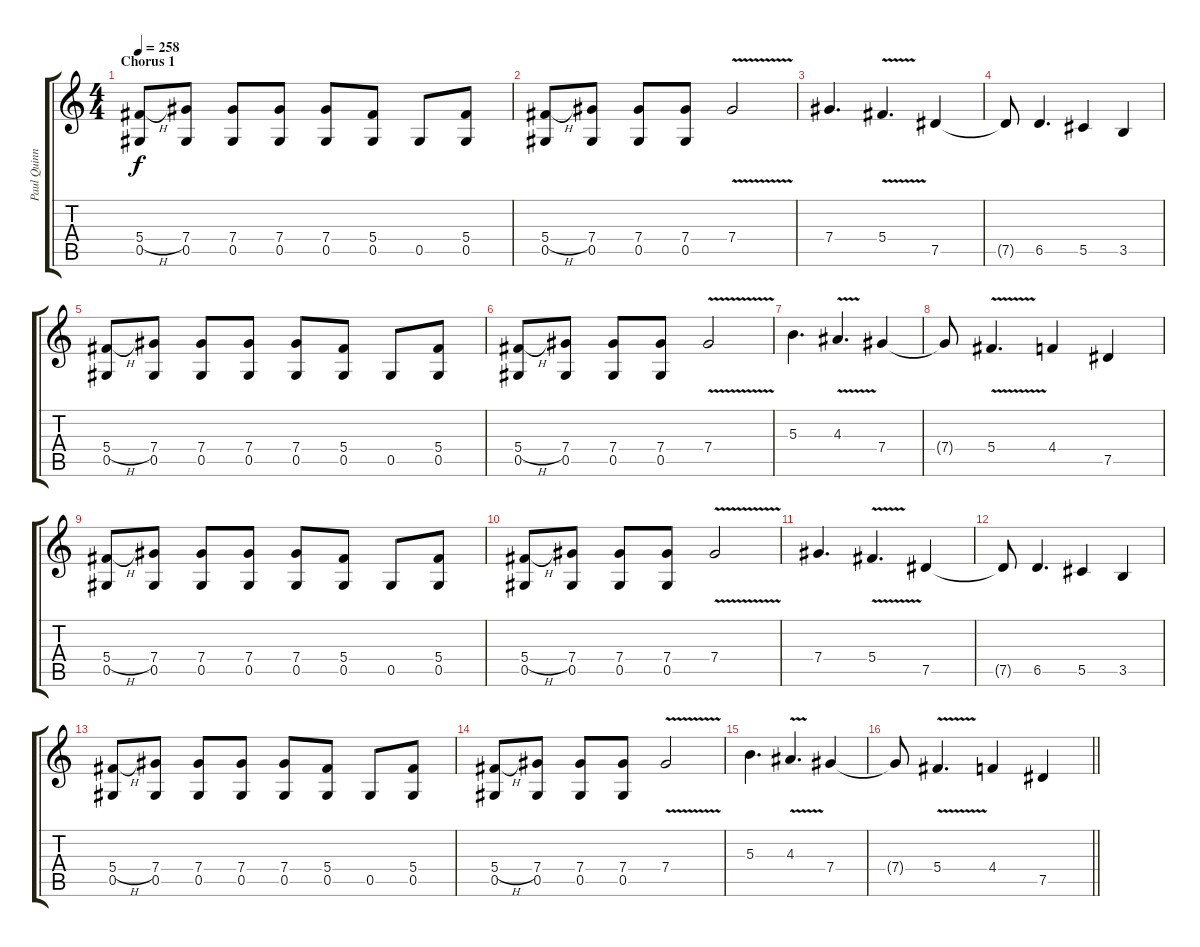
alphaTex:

\track ("Paul Quinn" "Paul Quinn") {instrument overdrivenguitar}
\staff {score tabs}
\tuning (Eb4 Bb3 Gb3 Db3 Ab2 Eb2) {hide}
\ts (4 4)
\section ("" "Chorus 1")
\tempo 258
\clef g2
\ks c
(5.4{h} 0.5).8{dy f} (7.4 0.5).8 (7.4 0.5).8 (7.4 0.5).8 (7.4 0.5).8 (5.4 0.5).8 0.5.8 (5.4 0.5).8 |
(5.4{h} 0.5).8 (7.4 0.5).8 (7.4 0.5).8 (7.4 0.5).8 7.4{v}.2 |
7.4.4{d} 5.4{v}.4{d} 7.5.4 |
7.5{t}.8 6.5.4{d} 5.5.4 3.5.4 |
(5.4{h} 0.5).8 (7.4 0.5).8 (7.4 0.5).8 (7.4 0.5).8 (7.4 0.5).8 (5.4 0.5).8 0.5.8 (5.4 0.5).8 |
(5.4{h} 0.5).8 (7.4 0.5).8 (7.4 0.5).8 (7.4 0.5).8 7.4{v}.2 |
5.3.4{d} 4.3{v}.4{d} 7.4.4 |
7.4{t}.8 5.4{v}.4{d} 4.4.4 7.5.4 |
(5.4{h} 0.5).8 (7.4 0.5).8 (7.4 0.5).8 (7.4 0.5).8 (7.4 0.5).8 (5.4 0.5).8 0.5.8 (5.4 0.5).8 |
(5.4{h} 0.5).8 (7.4 0.5).8 (7.4 0.5).8 (7.4 0.5).8 7.4{v}.2 |
7.4.4{d} 5.4{v}.4{d} 7.5.4 |
7.5{t}.8 6.5.4{d} 5.5.4 3.5.4 |
(5.4{h} 0.5).8 (7.4 0.5).8 (7.4 0.5).8 (7.4 0.5).8 (7.4 0.5).8 (5.4 0.5).8 0.5.8 (5.4 0.5).8 |
(5.4{h} 0.5).8 (7.4 0.5).8 (7.4 0.5).8 (7.4 0.5).8 7.4{v}.2 |
5.3.4{d} 4.3{v}.4{d} 7.4.4 |
\barLineRight lightlight
7.4{t}.8 5.4{v}.4{d} 4.4.4 7.5.4
